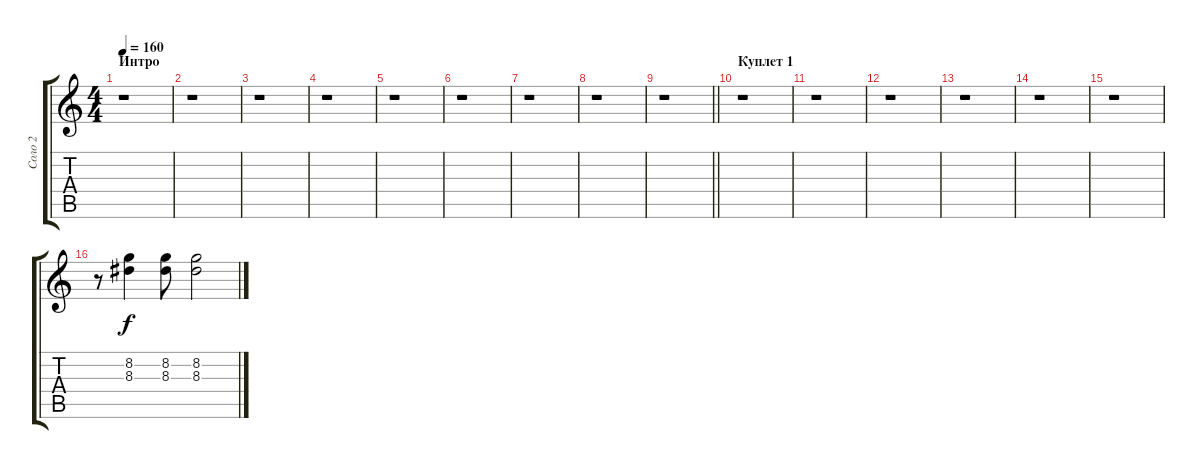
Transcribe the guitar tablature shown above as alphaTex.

\track ("Соло 2" "Соло 2") {instrument overdrivenguitar}
\staff {score tabs}
\tuning (E4 B3 G3 D3 A2 E2) {hide}
\ts (4 4)
\section ("" "Интро")
\tempo 160
\clef g2
\ks c
r.1{dy f instrument overdrivenguitar} |
r.1 |
r.1 |
r.1 |
r.1 |
r.1 |
r.1 |
r.1 |
\barLineRight lightlight
r.1 |
\section ("" "Куплет 1")
r.1 |
r.1 |
r.1 |
r.1 |
r.1 |
r.1 |
r.8 (8.2 8.3).4 (8.2 8.3).8 (8.2 8.3).2
